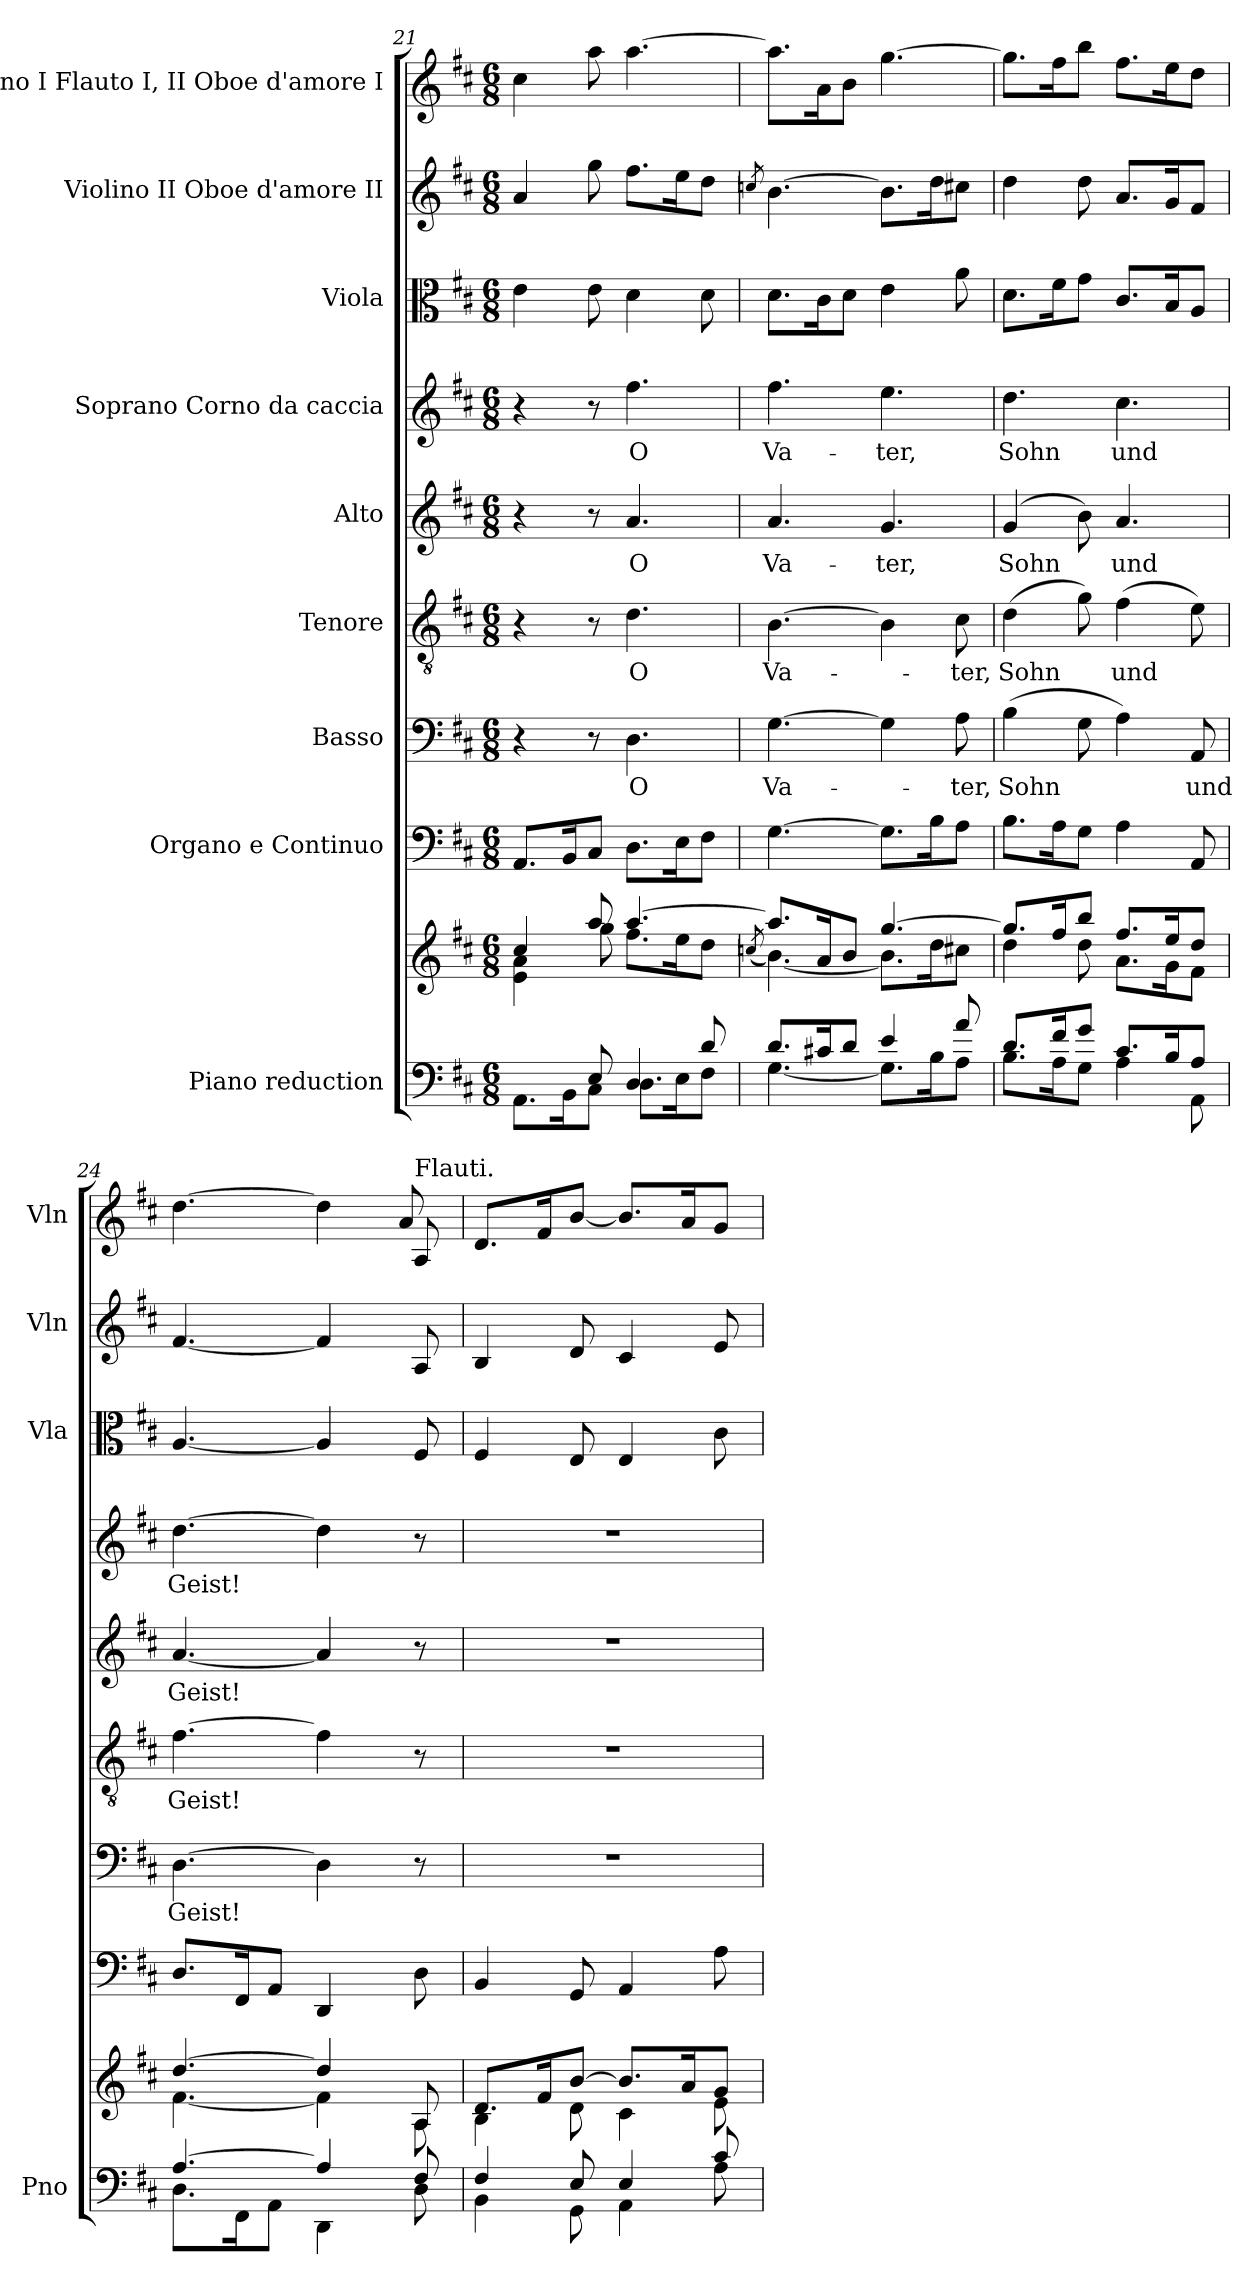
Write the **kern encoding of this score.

**kern	**kern	**kern	**kern	**text	**kern	**text	**kern	**text	**kern	**text	**kern	**kern	**kern
*part9	*part9	*part8	*part7	*part7	*part6	*part6	*part5	*part5	*part4	*part4	*part3	*part2	*part1
*staff10	*staff9	*staff8	*staff7	*staff7	*staff6	*staff6	*staff5	*staff5	*staff4	*staff4	*staff3	*staff2	*staff1
*I"Piano reduction	*	*I"Organo e Continuo	*I"Basso	*	*I"Tenore	*	*I"Alto	*	*I"Soprano Corno da caccia	*	*I"Viola	*I"Violino II Oboe d'amore II	*I"Violino I Flauto I, II Oboe d'amore I
*I'Pno	*	*	*	*	*	*	*	*	*	*	*I'Vla	*I'Vln	*I'Vln
*clefF4	*clefG2	*clefF4	*clefF4	*	*clefGv2	*	*clefG2	*	*clefG2	*	*clefC3	*clefG2	*clefG2
*k[f#c#]	*k[f#c#]	*k[f#c#]	*k[f#c#]	*	*k[f#c#]	*	*k[f#c#]	*	*k[f#c#]	*	*k[f#c#]	*k[f#c#]	*k[f#c#]
*M6/8	*M6/8	*M6/8	*M6/8	*	*M6/8	*	*M6/8	*	*M6/8	*	*M6/8	*M6/8	*M6/8
=21	=21	=21	=21	=21	=21	=21	=21	=21	=21	=21	=21	=21	=21
*^	*^	*	*	*	*	*	*	*	*	*	*	*	*
4ryy	8.AA\L	4cc#/	4e\ 4a\	8.AA/L	4r	.	4r	.	4r	.	4r	.	4e\	4a/	4cc#\
.	16BB\K	.	.	16BB/K	.	.	.	.	.	.	.	.	.	.	.
8E/	8C#\J	8aa/	8gg\	8C#/J	8r	.	8r	.	8r	.	8r	.	8e\	8gg\	8aa\
!	!	!	!	!	!	!LO:LY:b	!	!LO:LY:b	!	!LO:LY:b	!	!LO:LY:b	!	!	!
4D/	8.D\L	[4.aa/	8.ff#\L	8.D\L	4.D\	O	4.d\	O	4.a/	O	4.ff#\	O	4d\	8.ff#\L	[4.aa\
.	16E\K	.	16ee\K	16E\K	.	.	.	.	.	.	.	.	.	16ee\K	.
8d/	8F#\J	.	8dd\J	8F#\J	.	.	.	.	.	.	.	.	8d\	8dd\J	.
=22	=22	=22	=22	=22	=22	=22	=22	=22	=22	=22	=22	=22	=22	=22	=22
.	.	.	(<8qccn/	.	.	.	.	.	.	.	.	.	.	8qccn/	.
!	!	!	!	!	!	!LO:LY:b	!	!LO:LY:b	!	!LO:LY:b	!	!LO:LY:b	!	!	!
8.d/L	[4.G\	8.aa/L]	[4.b\)	[4.G\	[4.G\	Va-	[4.B\	Va-	4.a/	Va-	4.ff#\	Va-	8.d\L	[4.b\	8.aa\L]
16c#X/K	.	16a/K	.	.	.	.	.	.	.	.	.	.	16c#\K	.	16a\K
8d/J	.	8b/J	.	.	.	.	.	.	.	.	.	.	8d\J	.	8b\J
!	!	!	!	!	!	!	!	!	!	!LO:LY:b	!	!LO:LY:b	!	!	!
4e/	8.G\L]	[4.gg/	8.b\L]	8.G\L]	4G\]	.	4B\]	.	4.g/	-ter,	4.ee\	-ter,	4e\	8.b\L]	[4.gg\
.	16B\K	.	16dd\K	16B\K	.	.	.	.	.	.	.	.	.	16dd\K	.
!	!	!	!	!	!	!LO:LY:b	!	!LO:LY:b	!	!	!	!	!	!	!
8a/	8A\J	.	8cc#X\J	8A\J	8A\	-ter,	8c#\	-ter,	.	.	.	.	8a\	8cc#X\J	.
=23	=23	=23	=23	=23	=23	=23	=23	=23	=23	=23	=23	=23	=23	=23	=23
!	!	!	!	!	!	!LO:LY:b	!	!LO:LY:b	!	!LO:LY:b	!	!LO:LY:b	!	!	!
8.d/L	8.B\L	8.gg/L]	4dd\	8.B\L	(>4B\	Sohn	(>4d\	Sohn	(>4g/	Sohn	4.dd\	Sohn	8.d\L	4dd\	8.gg\L]
16f#/K	16A\K	16ff#/K	.	16A\K	.	.	.	.	.	.	.	.	16f#\K	.	16ff#\K
8g/J	8G\J	8bb/J	8dd\	8G\J	8G\	.	8g\)	.	8b\)	.	.	.	8g\J	8dd\	8bb\J
!	!	!	!	!	!	!	!	!LO:LY:b	!	!LO:LY:b	!	!LO:LY:b	!	!	!
8.c#/L	4A\	8.ff#/L	8.a\L	4A\	4A\)	.	(>4f#\	und	4.a/	und	4.cc#\	und	8.c#/L	8.a/L	8.ff#\L
16B/K	.	16ee/K	16g\K	.	.	.	.	.	.	.	.	.	16B/K	16g/K	16ee\K
!	!	!	!	!	!	!LO:LY:b	!	!	!	!	!	!	!	!	!
8A/J	8AA\	8dd/J	8f#\J	8AA/	8AA/	und	8e\)	.	.	.	.	.	8A/J	8f#/J	8dd\J
=24	=24	=24	=24	=24	=24	=24	=24	=24	=24	=24	=24	=24	=24	=24	=24
!	!	!	!	!	!	!LO:LY:b	!	!LO:LY:b	!	!LO:LY:b	!	!LO:LY:b	!	!	!
*	*	*	*	*	*	*	*	*	*	*	*	*	*	*	*^
[4.A/	8.D\L	[4.dd/	[4.f#\	8.D/L	[4.D\	Geist!	[4.f#\	Geist!	[4.a/	Geist!	[4.dd\	Geist!	[4.A/	[4.f#/	[4.dd\	2ryy
.	16FF#\K	.	.	16FF#/K	.	.	.	.	.	.	.	.	.	.	.	.
.	8AA\J	.	.	8AA/J	.	.	.	.	.	.	.	.	.	.	.	.
4A/]	4DD\	4dd/]	4f#\]	4DD/	4D\]	.	4f#\]	.	4a/]	.	4dd\]	.	4A/]	4f#/]	4dd\]	.
.	.	.	.	.	.	.	.	.	.	.	.	.	.	.	.	8ryy
!	!	!	!	!	!	!	!	!	!	!	!	!	!	!	!LO:TX:a:t=Flauti.	!
8F#/	8D\	8A/	8A\	8D\	8r	.	8r	.	8r	.	8r	.	8F#/	8A/	8A/	8a!/
*	*	*	*	*	*	*	*	*	*	*	*	*	*	*	*v	*v
=25	=25	=25	=25	=25	=25	=25	=25	=25	=25	=25	=25	=25	=25	=25	=25
4F#/	4BB\	8.d/L	4B\	4BB/	2.r	.	2.r	.	2.r	.	2.r	.	4F#/	4B/	8.d/L
.	.	16f#/K	.	.	.	.	.	.	.	.	.	.	.	.	16f#/K
8E/	8GG\	[8b/J	8d\	8GG/	.	.	.	.	.	.	.	.	8E/	8d/	[8b/J
4E/	4AA\	8.b/L]	4c#\	4AA/	.	.	.	.	.	.	.	.	4E/	4c#/	8.b/L]
.	.	16a/K	.	.	.	.	.	.	.	.	.	.	.	.	16a/K
8c#/	8A\	8g/J	8e\	8A\	.	.	.	.	.	.	.	.	8c#\	8e/	8g/J
*v	*v	*	*	*	*	*	*	*	*	*	*	*	*	*	*
*	*v	*v	*	*	*	*	*	*	*	*	*	*	*	*
=	=	=	=	=	=	=	=	=	=	=	=	=	=
*-	*-	*-	*-	*-	*-	*-	*-	*-	*-	*-	*-	*-	*-
